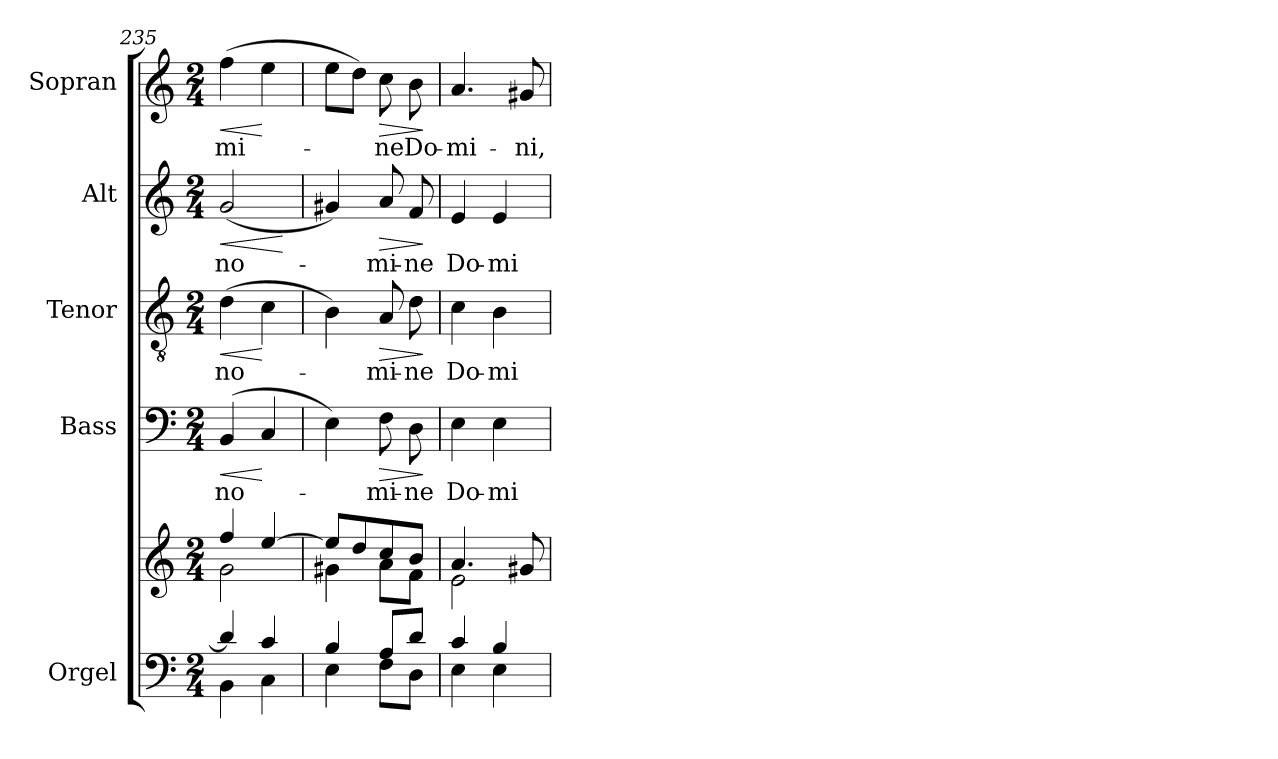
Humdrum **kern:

**kern	**kern	**kern	**text	**dynam	**kern	**text	**dynam	**kern	**text	**dynam	**kern	**text	**dynam
*part5	*part5	*part4	*part4	*part4	*part3	*part3	*part3	*part2	*part2	*part2	*part1	*part1	*part1
*staff6	*staff5	*staff4	*staff4	*staff4	*staff3	*staff3	*staff3	*staff2	*staff2	*staff2	*staff1	*staff1	*staff1
*I"Orgel	*	*I"Bass	*	*	*I"Tenor	*	*	*I"Alt	*	*	*I"Sopran	*	*
*I'Org.	*	*I'B.	*	*	*I'T.	*	*	*I'A.	*	*	*I'S.	*	*
*clefF4	*clefG2	*clefF4	*	*	*clefGv2	*	*	*clefG2	*	*	*clefG2	*	*
*k[]	*k[]	*k[]	*	*	*k[]	*	*	*k[]	*	*	*k[]	*	*
*C:	*C:	*C:	*	*	*C:	*	*	*C:	*	*	*C:	*	*
*M2/4	*M2/4	*M2/4	*	*	*M2/4	*	*	*M2/4	*	*	*M2/4	*	*
=235	=235	=235	=235	=235	=235	=235	=235	=235	=235	=235	=235	=235	=235
*^	*^	*	*	*	*	*	*	*	*	*	*	*	*
!	!	!	!	!	!LO:LY:b	!LO:HP:b	!	!LO:LY:b	!LO:HP:b	!	!LO:LY:b	!LO:HP:b	!	!LO:LY:b	!LO:HP:b
4d/]	4BB\	4ff/	2g\	(<4BB/	no-	<	(>4d\	no-	<	(<2g/	no-	<	(>4ff\	-mi-	<
4c/	4C\	[>4ee/	.	4C/	.	[	4c\	.	[	.	.	.	4ee\	.	[
*v	*v	*	*	*	*	*	*	*	*	*	*	*	*	*	*
*	*v	*v	*	*	*	*	*	*	*	*	*	*	*	*
.	.	.	.	.	.	.	.	.	.	[	.	.	.
=236	=236	=236	=236	=236	=236	=236	=236	=236	=236	=236	=236	=236	=236
*^	*^	*	*	*	*	*	*	*	*	*	*	*	*
4B/	4E\	8ee/L]	4g#X\	4E\)	.	.	4B\)	.	.	4g#X/)	.	.	8ee\L	.	.
.	.	8dd/	.	.	.	.	.	.	.	.	.	.	8dd\J)	.	.
!	!	!	!	!	!LO:LY:b	!LO:HP:b	!	!LO:LY:b	!LO:HP:b	!	!LO:LY:b	!LO:HP:b	!	!LO:LY:b	!LO:HP:b
8A/L	8F\L	8cc/	8a\L	8F\	-mi-	>	8A/	-mi-	>	8a/	-mi-	>	8cc\	-ne	>
!	!	!	!	!	!LO:LY:b	!	!	!LO:LY:b	!	!	!LO:LY:b	!	!	!LO:LY:b	!
8d/J	8D\J	8b/J	8f\J	8D\	-ne	.	8d\	-ne	.	8f/	-ne	.	8b\	Do-	.
*v	*v	*	*	*	*	*	*	*	*	*	*	*	*	*	*
*	*v	*v	*	*	*	*	*	*	*	*	*	*	*	*
.	.	.	.	]	.	.	]	.	.	]	.	.	]
!!LO:LB:g=z
=237	=237	=237	=237	=237	=237	=237	=237	=237	=237	=237	=237	=237	=237
*^	*^	*	*	*	*	*	*	*	*	*	*	*	*
!	!	!	!	!	!LO:LY:b	!	!	!LO:LY:b	!	!	!LO:LY:b	!	!	!LO:LY:b	!
4c/	4E\	4.a/	2e\	4E\	Do-	.	4c\	Do-	.	4e/	Do-	.	4.a/	-mi-	.
!	!	!	!	!	!LO:LY:b	!	!	!LO:LY:b	!	!	!LO:LY:b	!	!	!	!
4B/	4E\	.	.	4E\	-mi-	.	4B\	-mi-	.	4e/	-mi-	.	.	.	.
!	!	!	!	!	!	!	!	!	!	!	!	!	!	!LO:LY:b	!
.	.	8g#X/	.	.	.	.	.	.	.	.	.	.	8g#X/	-ni,	.
*v	*v	*	*	*	*	*	*	*	*	*	*	*	*	*	*
*	*v	*v	*	*	*	*	*	*	*	*	*	*	*	*
=	=	=	=	=	=	=	=	=	=	=	=	=	=
*-	*-	*-	*-	*-	*-	*-	*-	*-	*-	*-	*-	*-	*-
